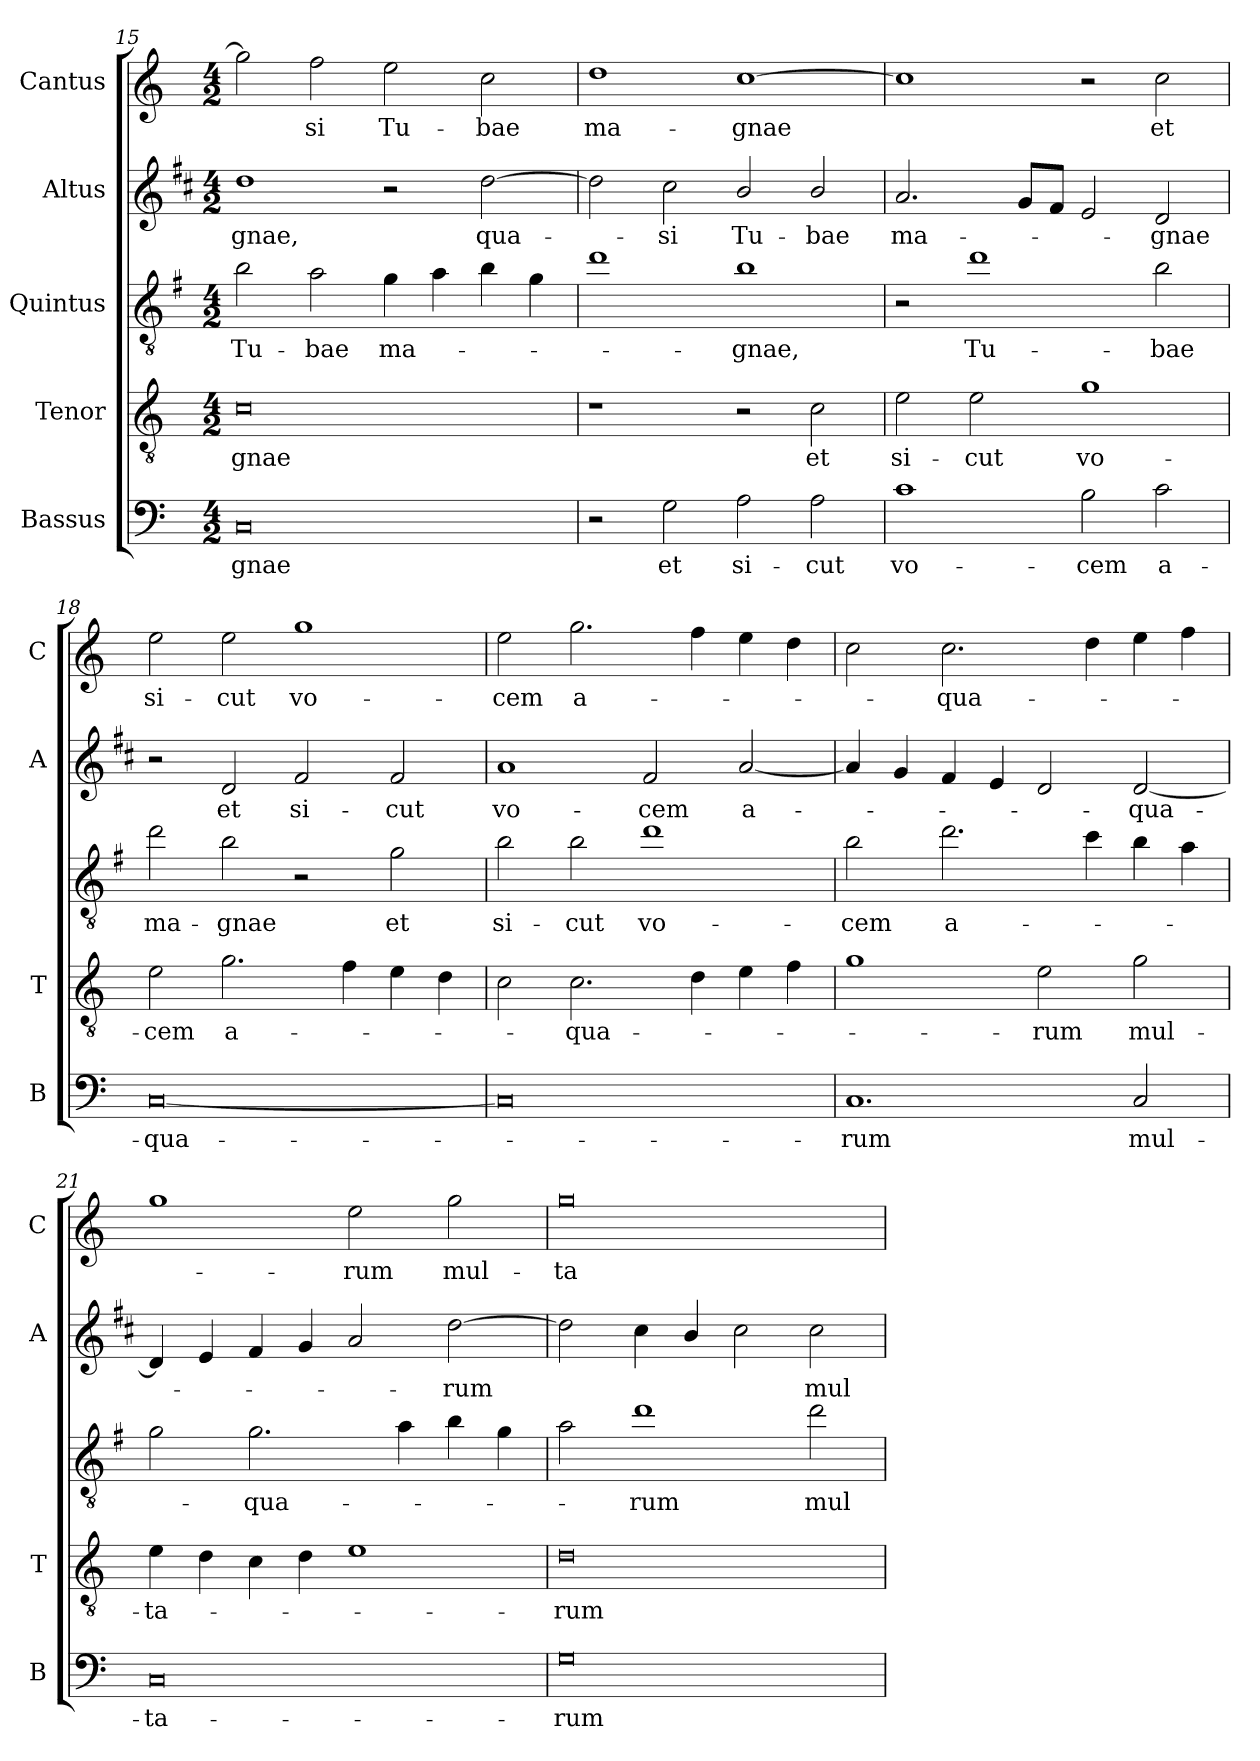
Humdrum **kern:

**kern	**text	**kern	**text	**kern	**text	**kern	**text	**kern	**text
*part5	*part5	*part4	*part4	*part3	*part3	*part2	*part2	*part1	*part1
*staff5	*staff5	*staff4	*staff4	*staff3	*staff3	*staff2	*staff2	*staff1	*staff1
*I"Bassus	*	*I"Tenor	*	*I"Quintus	*	*I"Altus	*	*I"Cantus	*
*I'B	*	*I'T	*	*	*	*I'A	*	*I'C	*
*clefF4	*	*clefGv2	*	*clefGv2	*	*clefG2	*	*clefG2	*
*	*	*	*	*ITrd4c7	*	*ITrd1c2	*	*	*
*k[]	*	*k[]	*	*k[]	*	*k[]	*	*k[]	*
*C:	*	*C:	*	*C:	*	*C:	*	*C:	*
*M4/2	*	*M4/2	*	*M4/2	*	*M4/2	*	*M4/2	*
=15	=15	=15	=15	=15	=15	=15	=15	=15	=15
!	!LO:LY:b	!	!LO:LY:b	!	!LO:LY:b	!	!LO:LY:b	!	!
0C	-gnae	0c	-gnae	2e\	Tu-	1cc	-gnae,	2gg\]	.
!	!	!	!	!	!LO:LY:b	!	!	!	!LO:LY:b
.	.	.	.	2d\	-bae	.	.	2ff\	-si
!	!	!	!	!	!LO:LY:b	!	!	!	!LO:LY:b
.	.	.	.	4c\	ma-	2r	.	2ee\	Tu-
.	.	.	.	4d\	.	.	.	.	.
!	!	!	!	!	!	!	!LO:LY:b	!	!LO:LY:b
.	.	.	.	4e\	.	[2cc\	qua-	2cc\	-bae
.	.	.	.	4c\	.	.	.	.	.
=16	=16	=16	=16	=16	=16	=16	=16	=16	=16
!	!	!	!	!	!	!	!	!	!LO:LY:b
2r	.	1r	.	1g	.	2cc\]	.	1dd	ma-
!	!LO:LY:b	!	!	!	!	!	!LO:LY:b	!	!
2G\	et	.	.	.	.	2b\	-si	.	.
!	!LO:LY:b	!	!	!	!LO:LY:b	!	!LO:LY:b	!	!LO:LY:b
2A\	si-	2r	.	1e	-gnae,	2a/	Tu-	[1cc	-gnae
!	!LO:LY:b	!	!LO:LY:b	!	!	!	!LO:LY:b	!	!
2A\	-cut	2c\	et	.	.	2a/	-bae	.	.
=17	=17	=17	=17	=17	=17	=17	=17	=17	=17
!	!LO:LY:b	!	!LO:LY:b	!	!	!	!LO:LY:b	!	!
1c	vo-	2e\	si-	2r	.	2.g/	ma-	1cc]	.
!	!	!	!LO:LY:b	!	!LO:LY:b	!	!	!	!
.	.	2e\	-cut	1g	Tu-	.	.	.	.
.	.	.	.	.	.	8f/L	.	.	.
.	.	.	.	.	.	8e/J	.	.	.
!	!LO:LY:b	!	!LO:LY:b	!	!	!	!	!	!
2B\	-cem	1g	vo-	.	.	2d/	.	2r	.
!	!LO:LY:b	!	!	!	!LO:LY:b	!	!LO:LY:b	!	!LO:LY:b
2c\	a-	.	.	2e\	-bae	2c/	-gnae	2cc\	et
!!LO:PB:g=z
=18	=18	=18	=18	=18	=18	=18	=18	=18	=18
!	!LO:LY:b	!	!LO:LY:b	!	!LO:LY:b	!	!	!	!LO:LY:b
[0C	-qua-	2e\	-cem	2g\	ma-	2r	.	2ee\	si-
!	!	!	!LO:LY:b	!	!LO:LY:b	!	!LO:LY:b	!	!LO:LY:b
.	.	2.g\	a-	2e\	-gnae	2c/	et	2ee\	-cut
!	!	!	!	!	!	!	!LO:LY:b	!	!LO:LY:b
.	.	.	.	2r	.	2e/	si-	1gg	vo-
.	.	4f\	.	.	.	.	.	.	.
!	!	!	!	!	!LO:LY:b	!	!LO:LY:b	!	!
.	.	4e\	.	2c\	et	2e/	-cut	.	.
.	.	4d\	.	.	.	.	.	.	.
=19	=19	=19	=19	=19	=19	=19	=19	=19	=19
!	!	!	!	!	!LO:LY:b	!	!LO:LY:b	!	!LO:LY:b
0C]	.	2c\	.	2e\	si-	1g	vo-	2ee\	-cem
!	!	!	!LO:LY:b	!	!LO:LY:b	!	!	!	!LO:LY:b
.	.	2.c\	-qua-	2e\	-cut	.	.	2.gg\	a-
!	!	!	!	!	!LO:LY:b	!	!LO:LY:b	!	!
.	.	.	.	1g	vo-	2e/	-cem	.	.
.	.	4d\	.	.	.	.	.	4ff\	.
!	!	!	!	!	!	!	!LO:LY:b	!	!
.	.	4e\	.	.	.	[2g/	a-	4ee\	.
.	.	4f\	.	.	.	.	.	4dd\	.
=20	=20	=20	=20	=20	=20	=20	=20	=20	=20
!	!LO:LY:b	!	!	!	!LO:LY:b	!	!	!	!
1.C	-rum	1g	.	2e\	-cem	4g/]	.	2cc\	.
.	.	.	.	.	.	4f/	.	.	.
!	!	!	!	!	!LO:LY:b	!	!	!	!LO:LY:b
.	.	.	.	2.g\	a-	4e/	.	2.cc\	-qua-
.	.	.	.	.	.	4d/	.	.	.
!	!	!	!LO:LY:b	!	!	!	!	!	!
.	.	2e\	-rum	.	.	2c/	.	.	.
.	.	.	.	4f\	.	.	.	4dd\	.
!	!LO:LY:b	!	!LO:LY:b	!	!	!	!LO:LY:b	!	!
2C/	mul-	2g\	mul-	4e\	.	[2c/	-qua-	4ee\	.
.	.	.	.	4d\	.	.	.	4ff\	.
=21	=21	=21	=21	=21	=21	=21	=21	=21	=21
!	!LO:LY:b	!	!LO:LY:b	!	!	!	!	!	!
0C	-ta-	4e\	-ta-	2c\	.	4c/]	.	1gg	.
.	.	4d\	.	.	.	4d/	.	.	.
!	!	!	!	!	!LO:LY:b	!	!	!	!
.	.	4c\	.	2.c\	-qua-	4e/	.	.	.
.	.	4d\	.	.	.	4f/	.	.	.
!	!	!	!	!	!	!	!	!	!LO:LY:b
.	.	1e	.	.	.	2g/	.	2ee\	-rum
.	.	.	.	4d\	.	.	.	.	.
!	!	!	!	!	!	!	!LO:LY:b	!	!LO:LY:b
.	.	.	.	4e\	.	[2cc\	-rum	2gg\	mul-
.	.	.	.	4c\	.	.	.	.	.
=22	=22	=22	=22	=22	=22	=22	=22	=22	=22
!	!LO:LY:b	!	!LO:LY:b	!	!	!	!	!	!LO:LY:b
0G	-rum	0d	-rum	2d\	.	2cc\]	.	0gg	-ta-
!	!	!	!	!	!LO:LY:b	!	!	!	!
.	.	.	.	1g	-rum	4b\	.	.	.
.	.	.	.	.	.	4a/	.	.	.
.	.	.	.	.	.	2b\	.	.	.
!	!	!	!	!	!LO:LY:b	!	!LO:LY:b	!	!
.	.	.	.	2g\	mul-	2b\	mul-	.	.
=	=	=	=	=	=	=	=	=	=
*-	*-	*-	*-	*-	*-	*-	*-	*-	*-
